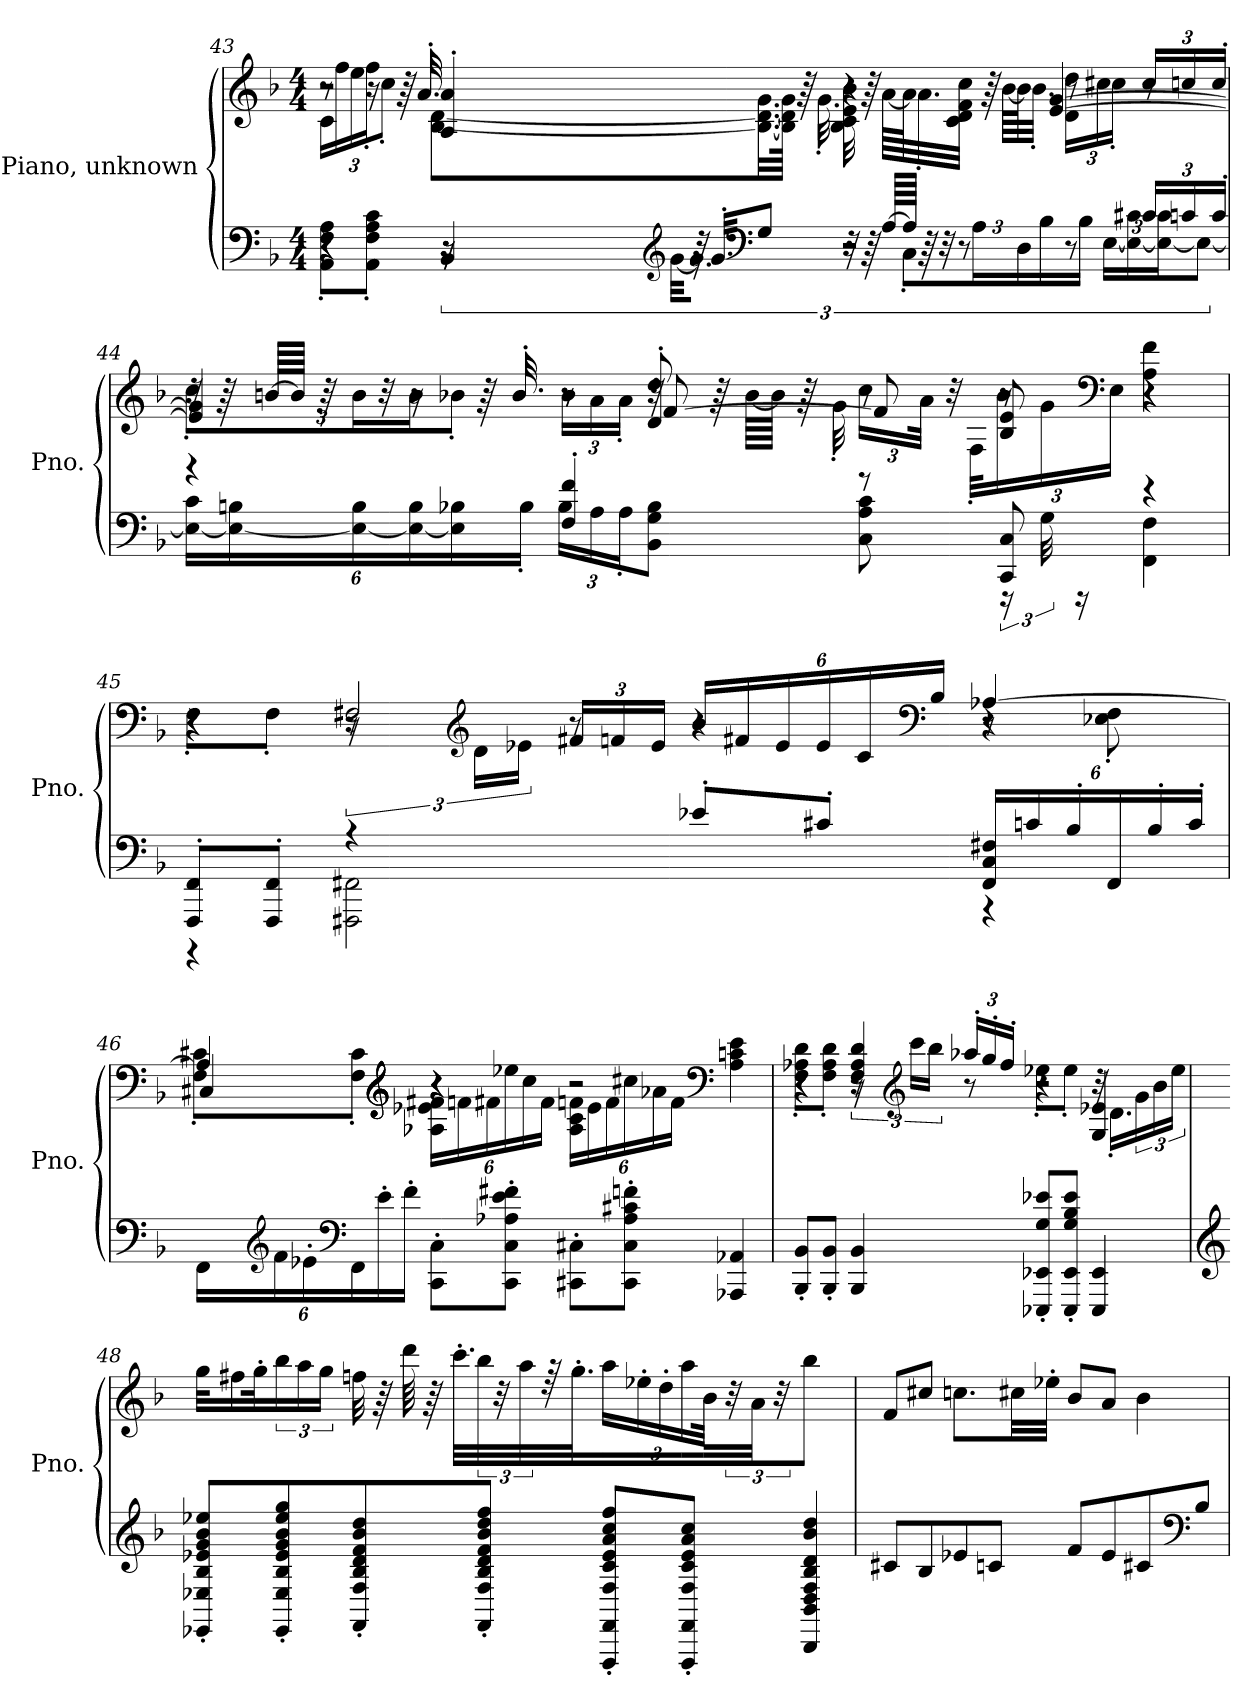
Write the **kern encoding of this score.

**kern	**kern
*part1	*part1
*staff2	*staff1
*I"Piano, unknown	*
*I'Pno.	*
!!LO:LB:g=z
*clefF4	*clefG2
*k[b-]	*k[b-]
*M4/4	*M4/4
=43	=43
*^	*^
*	*^	*	*
*	*	*	*	*Xbrackettup
*	*	*	*	*^
4r	8AA\' 8F\' 8A\'L	4r	8r	24c\LL	2r
.	.	.	.	24ff\	.
.	.	.	.	24ee\	.
.	8AA\' 8F\' 8A\' 8c\'J	.	16r	24ff'\J	.
.	.	.	.	12cc'\J	.
.	.	.	64r	.	.
.	.	.	32.a'/	.	.
16r	24r	4BB-/	4A/' 4a/'	[8B-\ [8d\L	.
*clefG2	*	*	*	*	*
.	[48g\KKL	.	.	.	.
64r	8.g\J]	.	.	.	.
32.g'/KKL	.	.	.	.	.
*clefF4	*	*	*	*	*
8G/J	.	.	.	32.B-\_ 32.d\_ 32.g\LL	.
.	.	.	.	64B-\] 64d\] 64g\JJJk	.
.	.	.	.	64r	.
.	.	.	.	32.g'\	.
*	*Xbrackettup	*	*	*	*
32r	12C'\L	2r	4r	32B-\ 32c\ 32e\ 32b-\	4r
64r	.	.	.	64r	.
[64A/LLLL	.	.	.	[64a\LLLL	.
64A/JJJJ]	.	.	.	64a\J]	.
64r	.	.	.	32.a'\	.
.	24A\L	.	.	.	.
32r	.	.	.	.	.
8r	24D\	.	.	32c\ 32d\ 32f\ 32cc\JJJ	.
.	.	.	.	64r	.
.	24B-\	.	.	.	.
.	.	.	.	[64b-\LLLL	.
.	.	.	.	64b-\J]	.
.	.	.	.	32.b-'\JJJ	.
.	24B-\JJ	.	.	.	.
8r	[24E\LL	.	8r	24d\ 24dd\LL	[4e/ [4g/
.	24E\_ 24c#X\	.	.	24cc#X\	.
.	24E\_ 24c#\J	.	.	24cc#'\JJ	.
24c#/LL	8E\J_	.	24cc#/LL	8r	.
24cn/	.	.	24ccn/	.	.
24c'/JJ	.	.	24cc'/JJ	.	.
*	*v	*v	*	*	*
!!LO:LB:g=z	!!	!!
=44	=44	=44	=44	=44
4r	24E\_ 24c\LL	32r	12cc'\L	4e/] 4g/]
.	.	64r	.	.
.	24E\_ 24Bn\	.	.	.
.	.	[64bn/LLLL	.	.
.	.	64b/JJJJ]	.	.
.	.	64r	.	.
.	24E\_ 24B\	.	24b\L	.
.	.	32r	.	.
.	24E\_ 24B\	16r	24b\J	.
.	24E\] 24B-X\	.	12b-X'\J	.
.	.	64r	.	.
.	.	32.b-'/	.	.
.	24B-'\JJ	.	.	.
4F/' 4f/'	24B-\LL	8r	24b-\LL	8r
.	24A\	.	24a\	.
.	24A'\J	.	24a'\JJ	.
.	8BB-\ 8G\ 8B-\J	8d/' 8dd/'	32r	[8f/
.	.	.	64r	.
.	.	.	[64b-\LLLL	.
.	.	.	64b-\JJJJ]	.
.	.	.	64r	.
.	.	.	32g'\	.
8r	8C\ 8A\ 8c\	8r	24cc\LL	8f/]
.	.	.	48a\JJk	.
.	.	.	32r	.
.	.	.	32F'\KLL	.
*	*brackettup	*	*	*
8CC/ 8C/	24r	8B-/ 8e/	24b-\	8r
.	48G\	.	24g\	.
.	16r	.	.	.
*	*	*clefF4	*	*
.	.	.	24E\JJ	.
4r	4FF\ 4F\	4r	4A\ 4f\	4r
!!LO:LB:g=z	!!	!!
=45	=45	=45	=45	=45
8FFF/' 8FF/'L	4r	4r	8F'\L	4r
8FFF/' 8FF/'J	.	.	8F'\J	.
*	*	*	*brackettup	*
4r	2FFF#X\ 2FF#X\	8r	24r	2F#X/
*	*	*clefG2	*	*
.	.	.	24d\LL	.
.	.	.	24e-X\JJ	.
*	*	*Xbrackettup	*	*
.	.	24f#X/LL	8r	.
.	.	24fn/	.	.
.	.	24e-/JJ	.	.
8e-X'/L	.	24b-/LL	4r	.
.	.	24f#X/	.	.
.	.	24e-/	.	.
8c#X'/J	.	24e-/	.	.
.	.	24c/	.	.
*	*	*clefF4	*	*
.	.	24B-/JJ	.	.
*Xbrackettup	*	*	*	*
24FF#/ 24C/ 24F#X/LL	4r	[4A-X/	8r	4r
24cn/	.	.	.	.
24B-'/	.	.	.	.
24FF#/	.	.	8E-X\' 8F#\'	.
24B-'/	.	.	.	.
24c'/JJ	.	.	.	.
*v	*v	*	*	*
!!LO:LB:g=z	!!	!!
=46	=46	=46	=46
24FF\LL	4A-/]	8F\' 8c#X\'L	4C#X/
*clefG2	*	*	*
24f\	.	.	.
24e-X'\	.	.	.
*clefF4	*	*	*
24FF\	.	8F\' 8c#\'J	.
24e-'\	.	.	.
24f'\JJ	.	.	.
*	*clefG2	*	*
8CC\' 8C\'L	4r	24A-X\ 24e-X\ 24f#X\LL	4r
.	.	24fn\	.
.	.	24f#X\	.
8CC\' 8C\' 8A-X\' 8e-\' 8f#X\'J	.	24ee-X\	.
.	.	24cc\	.
.	.	24f#\JJ	.
8CC#X\' 8C#X\'L	2r	24A-\ 24c#\ 24fn\LL	2r
.	.	24e-\	.
.	.	24f\	.
8CC#\' 8C#\' 8A-\' 8c#X\' 8fn\'J	.	24cc#X\	.
.	.	24a-X\	.
.	.	24f\JJ	.
*	*clefF4	*	*
4AAA-X/ 4AA-X/	.	4A-\ 4cn\ 4e-\	.
!!LO:PB:g=z	!!	!!
=47	=47	=47	=47
8BBB-/' 8BB-/'L	4r	8F\' 8A-X\' 8d\'L	4r
8BBB-/' 8BB-/'J	.	8F\' 8A-\' 8d\'J	.
*	*	*brackettup	*
4BBB-/ 4BB-/	8r	24r	4F/ 4A-/ 4d/
*	*clefG2	*	*
.	.	24ccc\LL	.
.	.	24bb-\JJ	.
*	*Xbrackettup	*	*
.	24aa-X'/LL	8r	.
.	24gg'/	.	.
.	24ff'/JJ	.	.
8EEE-X/' 8EE-X/' 8G/' 8e-X/'L	4r	8ee-X'\L	2r
8EEE-/' 8EE-/' 8G/' 8B-/' 8e-/'J	.	8ee-'\J	.
4EEE-/ 4EE-/	4G/ 4e-X/	32r	.
.	.	16.d'\LL	.
.	.	24g\	.
.	.	24b-\	.
.	.	24ee-\JJ	.
*	*v	*v	*v
!!LO:LB:g=z
=48	=48
*clefG2	*
8EE-X/' 8E-X/' 8B-/' 8e-X/' 8g/' 8b-/' 8ee-X/'L	32gg\KLL
.	16ff#X\
.	32gg'\K
8EE-/' 8E-/' 8B-/' 8e-/' 8g/' 8b-/' 8ee-/' 8gg/'	24bb-\
.	24aa\
.	24gg\JJ
8FF/' 8F/' 8B-/' 8d/' 8f/' 8b-/' 8dd/'	32ffn\
.	64r
.	64ddd\
.	64r
.	32.ccc'\LLL
*	*brackettup
8FF/' 8F/' 8B-/' 8d/' 8f/' 8b-/' 8dd/' 8ff/'J	48bb-\JJJ
.	48r
.	48aa\
.	64r
.	32.gg'\
*	*Xbrackettup
8FFF/' 8FF/' 8F/' 8c/' 8e-/' 8a/' 8cc/' 8ff/'L	24aa\LL
.	24ee-X'\
.	24dd'\
8FFF/' 8FF/' 8F/' 8c/' 8e-/' 8a/' 8cc/'J	24aa\
.	48b-\JJk
*	*brackettup
.	48r
.	48a/
.	48r
4BBB-/ 4BB-/ 4D/ 4F/ 4B-/ 4d/ 4b-/ 4dd/	4bb-\
=49	=49
8c#X/L	8f/L
8B-/	8cc#X/J
8e-X/	8.ccn\L
8cn/J	.
.	32cc#X\LL
.	32ee-X'\JJJ
8f/L	8b-/L
8e-/	8a/J
8c#X/	4b-\
*clefF4	*
8B-/J	.
=	=
*-	*-
